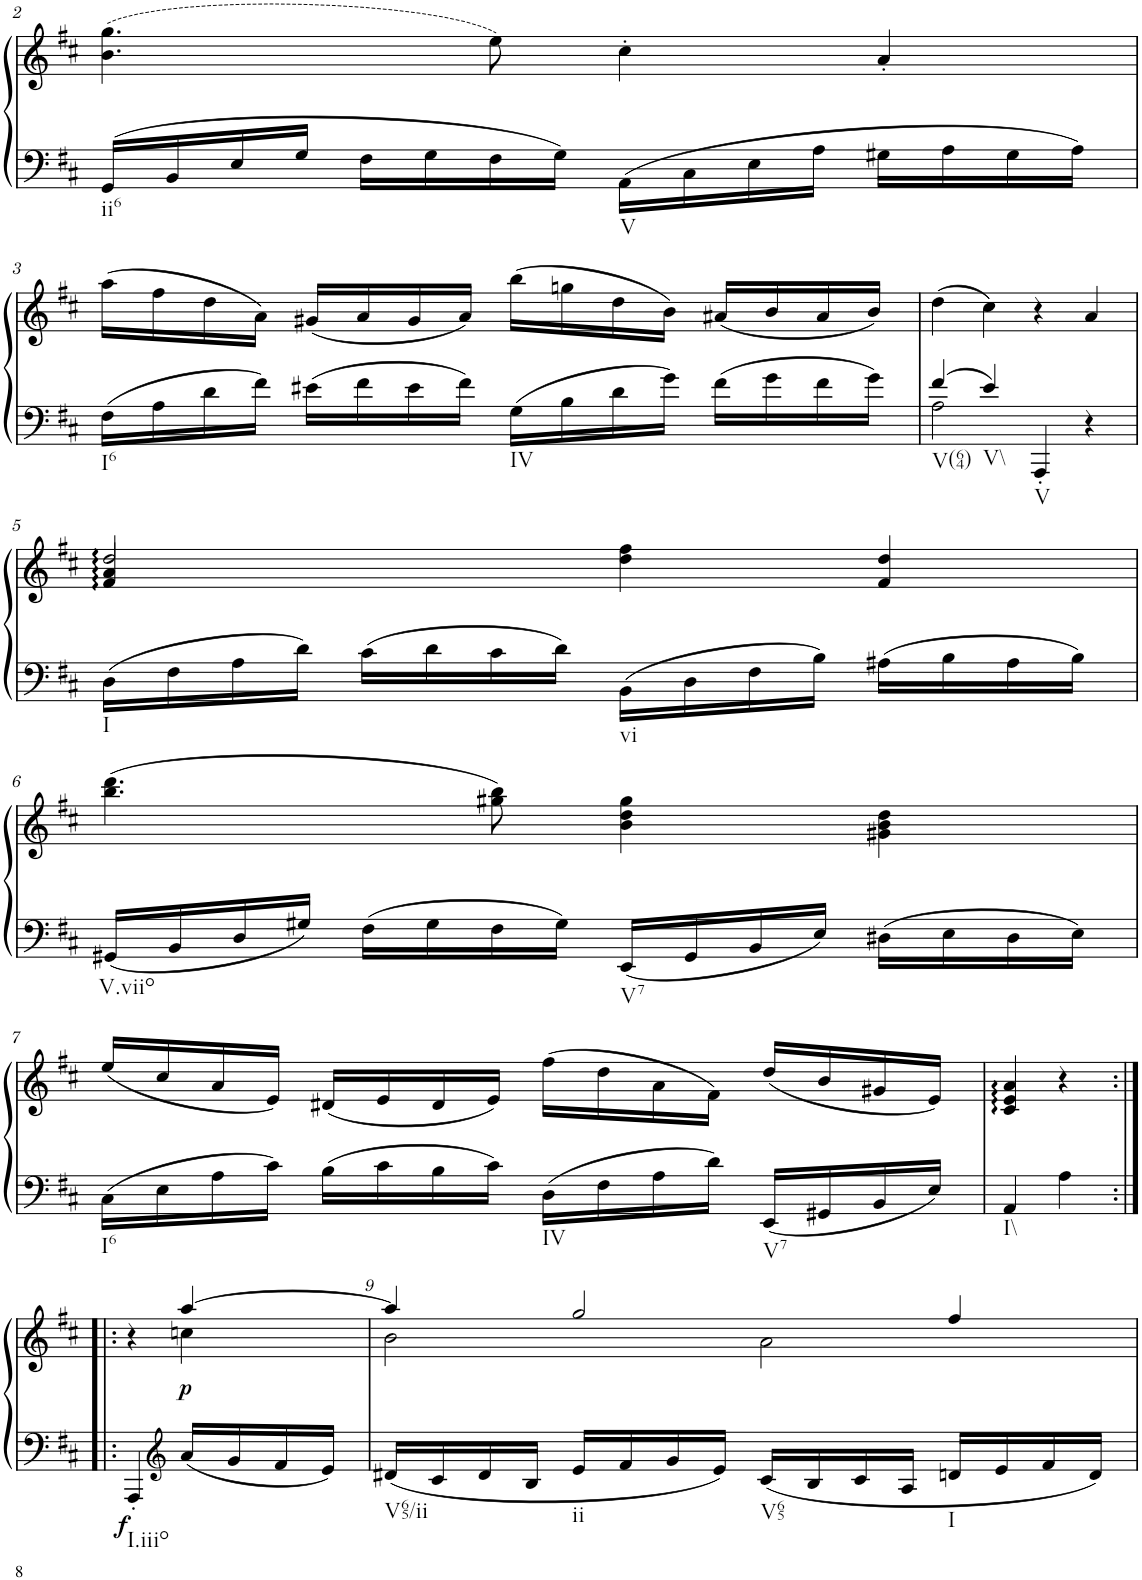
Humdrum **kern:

**kern	**kern	**dynam
*part1	*part1	*part1
*staff2	*staff1	*staff1/2
*I"unbenannt2	*	*
!!LO:PB:g=z
*clefF4	*clefG2	*
*k[f#c#]	*k[f#c#]	*
*M2/2	*M2/2	*
*met(c|)	*met(c|)	*
=2	=2	=2
!LO:TX:b:t=ii6	!	!
16GG/LL	(4.b\ 4.gg\	.
16BB/	.	.
16E/	.	.
16G/JJ	.	.
16F#\LL	.	.
16G\	.	.
16F#\	8ee\)	.
16G\JJ	.	.
!LO:TX:b:t=V	!	!
16AA\LL	4cc#'\	.
16C#\	.	.
16E\	.	.
16A\JJ	.	.
16G#X\LL	4a'/	.
16A\	.	.
16G#\	.	.
16A\JJ	.	.
!!LO:LB:g=z
=3	=3	=3
!LO:TX:b:t=I6	!	!
16F#\LL	(16aa\LL	.
16A\	16ff#\	.
16d\	16dd\	.
16f#\JJ	16a\JJ)	.
16e#X\LL	(16g#X/LL	.
16f#\	16a/	.
16e#\	16g#/	.
16f#\JJ	16a/JJ)	.
!LO:TX:b:t=IV	!	!
16G\LL	(16bb\LL	.
16B\	16ggn\	.
16d\	16dd\	.
16g\JJ	16b\JJ)	.
16f#\LL	(16a#X/LL	.
16g\	16b/	.
16f#\	16a#/	.
16g\JJ	16b/JJ)	.
=4	=4	=4
*^	*	*
!LO:TX:b:t=V(64)	!	!	!
4f#/	2A\	(4dd\	.
!LO:TX:b:t=V\\	!	!	!
4e/	.	4cc#\)	.
!LO:TX:b:t=V	!	!	!
4AAA'/	2ryy	4r	.
4r	.	4a/	.
*v	*v	*	*
!!LO:LB:g=z
=5	=5	=5
*	*^	*
!LO:TX:b:t=I	!	!	!
16D\LL	2dd/	4f#/ 4a/	.
16F#\	.	.	.
16A\	.	.	.
16d\JJ	.	.	.
16c#\LL	.	2.ryy	.
16d\	.	.	.
16c#\	.	.	.
16d\JJ	.	.	.
!LO:TX:b:t=vi	!	!	!
16BB\LL	4dd\ 4ff#\	.	.
16D\	.	.	.
16F#\	.	.	.
16B\JJ	.	.	.
16A#X\LL	4f#/ 4dd/	.	.
16B\	.	.	.
16A#\	.	.	.
16B\JJ	.	.	.
*	*v	*v	*
!!LO:LB:g=z
=6	=6	=6
!LO:TX:b:t=V.viio	!	!
16GG#X/LL	(4.bb\ 4.ddd\	.
16BB/	.	.
16D/	.	.
16G#X/JJ	.	.
16F#\LL	.	.
16G#\	.	.
16F#\	8gg#X\ 8bb\)	.
16G#\JJ	.	.
!LO:TX:b:t=V7	!	!
16EE/LL	4b\ 4dd\ 4gg#\	.
16GG#/	.	.
16BB/	.	.
16E/JJ	.	.
16D#X\LL	4g#X\ 4b\ 4dd\	.
16E\	.	.
16D#\	.	.
16E\JJ	.	.
!!LO:LB:g=z
=7	=7	=7
!LO:TX:b:t=I6	!	!
16C#\LL	(16ee/LL	.
16E\	16cc#/	.
16A\	16a/	.
16c#\JJ	16e/JJ)	.
16B\LL	(16d#X/LL	.
16c#\	16e/	.
16B\	16d#/	.
16c#\JJ	16e/JJ)	.
!LO:TX:b:t=IV	!	!
16D\LL	(16ff#\LL	.
16F#\	16dd\	.
16A\	16a\	.
16d\JJ	16f#\JJ)	.
!LO:TX:b:t=V7	!	!
16EE/LL	(16dd/LL	.
16GG#X/	16b/	.
16BB/	16g#X/	.
16E/JJ	16e/JJ)	.
=8	=8	=8
!LO:TX:b:t=I\\	!	!
4AA/	4c#/ 4e/ 4a/	.
4A\	4r	.
!!LO:LB:g=z
=8X1:|!|:	=8X1:|!|:	=8X1:|!|:
*	*^	*
!LO:TX:b:t=I.iiio	!	!	!
!	!	!	!LO:DY:b=2
4AAA'/	4r	4ryy	f
*clefG2	*	*	*
!	!	!	!LO:DY:b
16a/LL	[4aa/	4ccn\	p
16g/	.	.	.
16f#/	.	.	.
16e/JJ	.	.	.
=9	=9	=9	=9
!LO:TX:b:t=V65/ii	!	!	!
16d#X/LL	4aa/]	2b\	.
16c#/	.	.	.
16d#/	.	.	.
16B/JJ	.	.	.
!LO:TX:b:t=ii	!	!	!
16e/LL	2gg/	.	.
16f#/	.	.	.
16g/	.	.	.
16e/JJ	.	.	.
!LO:TX:b:t=V65	!	!	!
16c#/LL	.	2a\	.
16B/	.	.	.
16c#/	.	.	.
16A/JJ	.	.	.
!LO:TX:b:t=I	!	!	!
16dn/LL	4ff#/	.	.
16e/	.	.	.
16f#/	.	.	.
16d/JJ	.	.	.
*	*v	*v	*
=	=	=
*-	*-	*-
